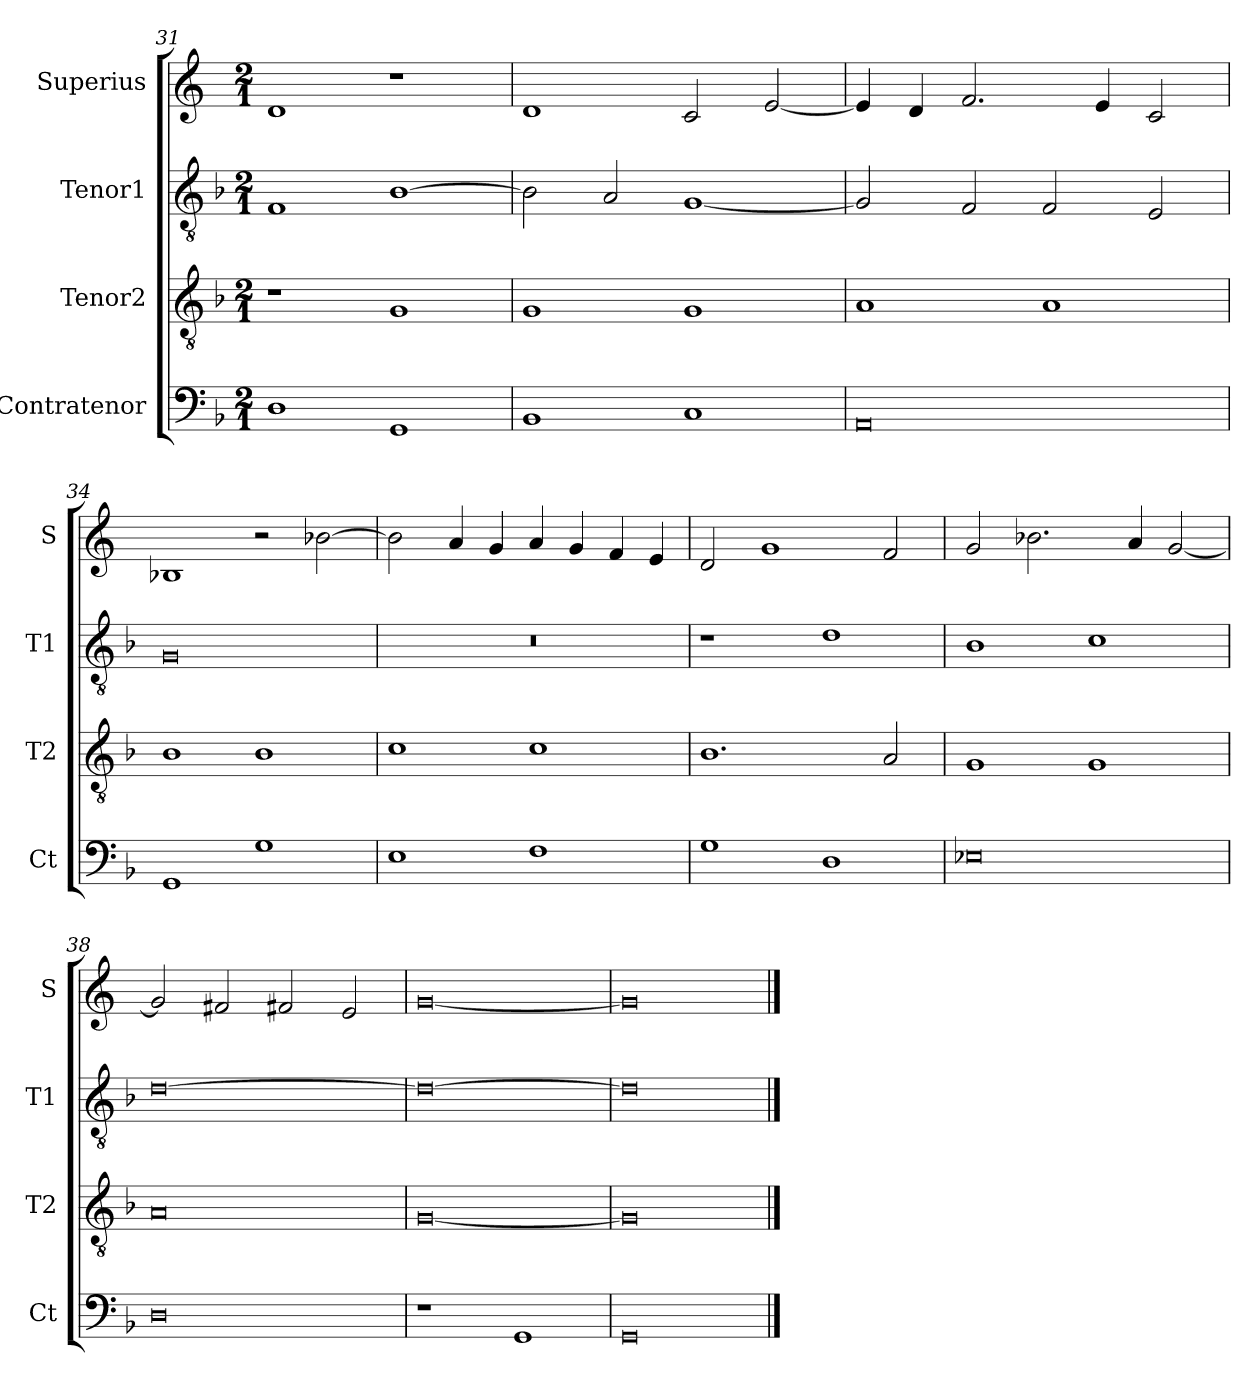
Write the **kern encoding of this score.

**kern	**kern	**kern	**kern
*part4	*part3	*part2	*part1
*staff4	*staff3	*staff2	*staff1
*I"Contratenor	*I"Tenor2	*I"Tenor1	*I"Superius
*I'Ct	*I'T2	*I'T1	*I'S
*clefF4	*clefGv2	*clefGv2	*clefG2
*k[b-]	*k[b-]	*k[b-]	*k[]
*M2/1	*M2/1	*M2/1	*M2/1
=31	=31	=31	=31
1D	1r	1F	1d
1GG	1G	[1B-	1r
=32	=32	=32	=32
1BB-	1G	2B-\]	1d
.	.	2A/	.
1C	1G	[1G	2c/
.	.	.	[2e/
=33	=33	=33	=33
0AA	1A	2G/]	4e/]
.	.	.	4d/
.	.	2F/	2.f/
.	1A	2F/	.
.	.	.	4e/
.	.	2E/	2c/
=34	=34	=34	=34
1GG	1B-	0G	1B-X
1G	1B-	.	2r
.	.	.	[2b-X\
=35	=35	=35	=35
1E	1c	0r	2b-\]
.	.	.	4a/
.	.	.	4g/
1F	1c	.	4a/
.	.	.	4g/
.	.	.	4f/
.	.	.	4e/
=36	=36	=36	=36
1G	1.B-	1r	2d/
.	.	.	1g
1D	.	1d	.
.	2A/	.	2f/
=37	=37	=37	=37
0E-X	1G	1B-	2g/
.	.	.	2.b-X\
.	1G	1c	.
.	.	.	4a/
.	.	.	[2g/
=38	=38	=38	=38
0D	0A	[0d	2g/]
.	.	.	2f#X/
.	.	.	2f#X/
.	.	.	2e/
=39	=39	=39	=39
1r	[0G	0d_	[0g
1GG	.	.	.
=40	=40	=40	=40
0GG	0G]	0d]	0g]
==	==	==	==
*-	*-	*-	*-
